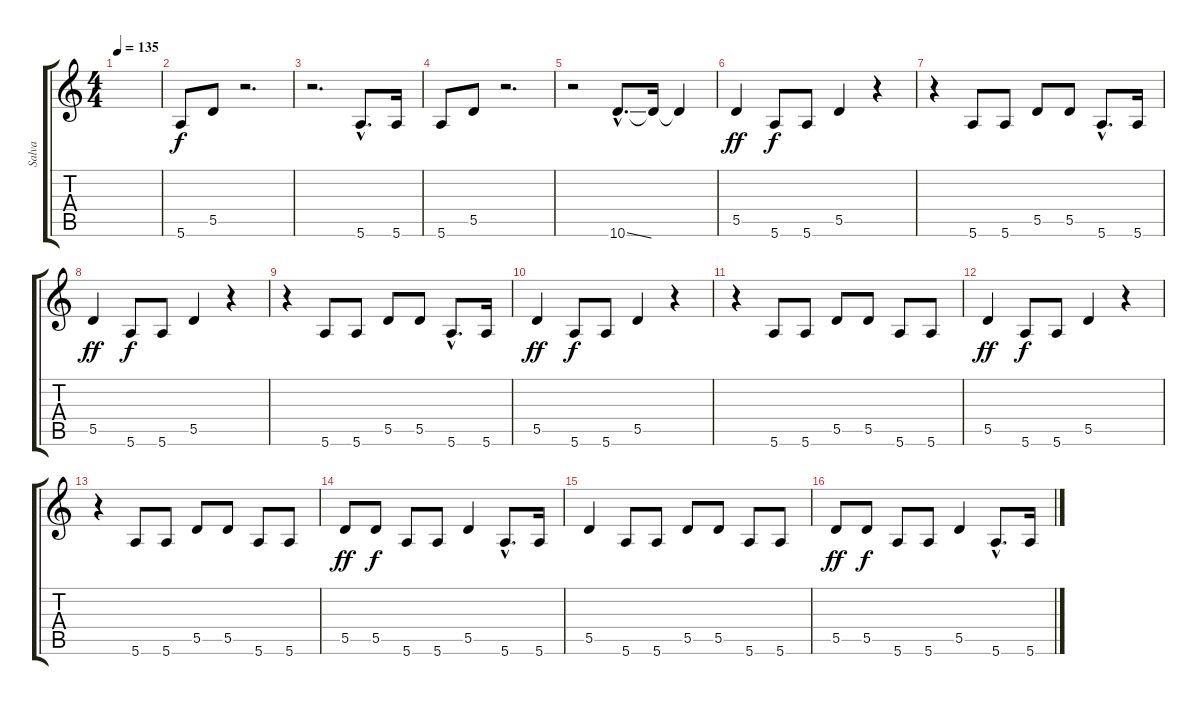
\track ("Salva" "Salva") {instrument electricbassfinger}
\staff {score tabs}
\tuning (E4 B3 G3 D3 A2 E2) {hide}
\ts (4 4)
\tempo 135
\clef g2
\ks c
|
5.6.8 5.5.8 r.2{d} |
r.2{d} 5.6{hac}.8{d} 5.6.16 |
5.6.8 5.5.8 r.2{d} |
r.2 10.6{ss hac}.8{d} 10.6{t}.16 10.6{t}.4 |
5.5.4{dy ff} 5.6.8{dy f} 5.6.8 5.5.4 r.4 |
r.4 5.6.8 5.6.8 5.5.8 5.5.8 5.6{hac}.8{d} 5.6.16 |
5.5.4{dy ff} 5.6.8{dy f} 5.6.8 5.5.4 r.4 |
r.4 5.6.8 5.6.8 5.5.8 5.5.8 5.6{hac}.8{d} 5.6.16 |
5.5.4{dy ff} 5.6.8{dy f} 5.6.8 5.5.4 r.4 |
r.4 5.6.8 5.6.8 5.5.8 5.5.8 5.6.8 5.6.8 |
5.5.4{dy ff} 5.6.8{dy f} 5.6.8 5.5.4 r.4 |
r.4 5.6.8 5.6.8 5.5.8 5.5.8 5.6.8 5.6.8 |
5.5.8{dy ff} 5.5.8{dy f} 5.6.8 5.6.8 5.5.4 5.6{hac}.8{d} 5.6.16 |
5.5.4 5.6.8 5.6.8 5.5.8 5.5.8 5.6.8 5.6.8 |
5.5.8{dy ff} 5.5.8{dy f} 5.6.8 5.6.8 5.5.4 5.6{hac}.8{d} 5.6.16
